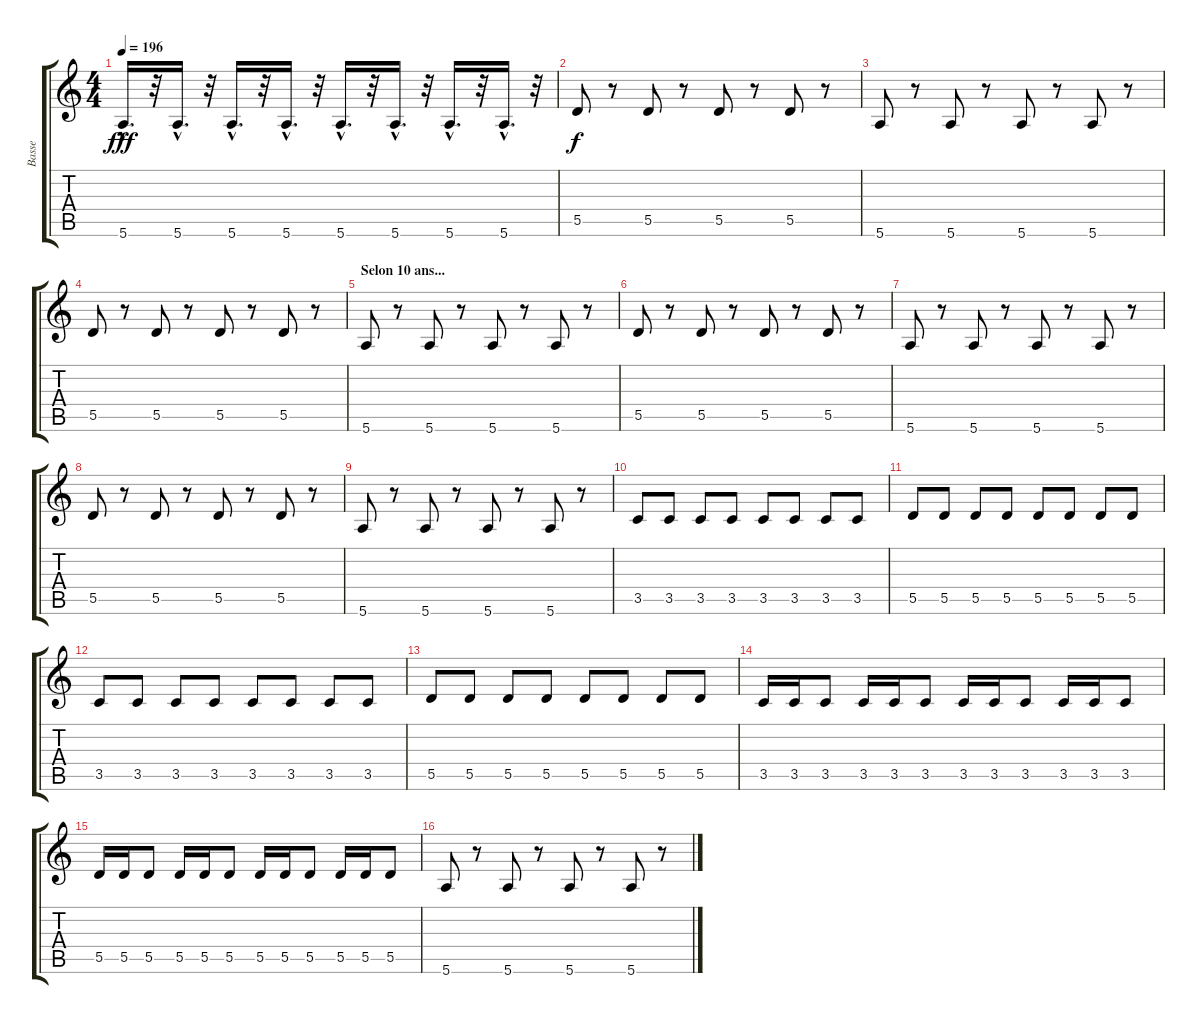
\track ("Basse" "Basse") {instrument electricbassfinger}
\staff {score tabs}
\tuning (E4 B3 G3 D3 A2 E2) {hide}
\ts (4 4)
\tempo 196
\clef g2
\ks c
5.6{hac}.16{d dy fff} r.32 5.6{hac}.16{d} r.32 5.6{hac}.16{d} r.32 5.6{hac}.16{d} r.32 5.6{hac}.16{d} r.32 5.6{hac}.16{d} r.32 5.6{hac}.16{d} r.32 5.6{hac}.16{d} r.32 |
5.5.8{dy f} r.8 5.5.8 r.8 5.5.8 r.8 5.5.8 r.8 |
5.6.8 r.8 5.6.8 r.8 5.6.8 r.8 5.6.8 r.8 |
5.5.8 r.8 5.5.8 r.8 5.5.8 r.8 5.5.8 r.8 |
\section ("" "Selon 10 ans...")
5.6.8 r.8 5.6.8 r.8 5.6.8 r.8 5.6.8 r.8 |
5.5.8 r.8 5.5.8 r.8 5.5.8 r.8 5.5.8 r.8 |
5.6.8 r.8 5.6.8 r.8 5.6.8 r.8 5.6.8 r.8 |
5.5.8 r.8 5.5.8 r.8 5.5.8 r.8 5.5.8 r.8 |
5.6.8 r.8 5.6.8 r.8 5.6.8 r.8 5.6.8 r.8 |
3.5.8 3.5.8 3.5.8 3.5.8 3.5.8 3.5.8 3.5.8 3.5.8 |
5.5.8 5.5.8 5.5.8 5.5.8 5.5.8 5.5.8 5.5.8 5.5.8 |
3.5.8 3.5.8 3.5.8 3.5.8 3.5.8 3.5.8 3.5.8 3.5.8 |
5.5.8 5.5.8 5.5.8 5.5.8 5.5.8 5.5.8 5.5.8 5.5.8 |
3.5.16 3.5.16 3.5.8 3.5.16 3.5.16 3.5.8 3.5.16 3.5.16 3.5.8 3.5.16 3.5.16 3.5.8 |
5.5.16 5.5.16 5.5.8 5.5.16 5.5.16 5.5.8 5.5.16 5.5.16 5.5.8 5.5.16 5.5.16 5.5.8 |
5.6.8 r.8 5.6.8 r.8 5.6.8 r.8 5.6.8 r.8
